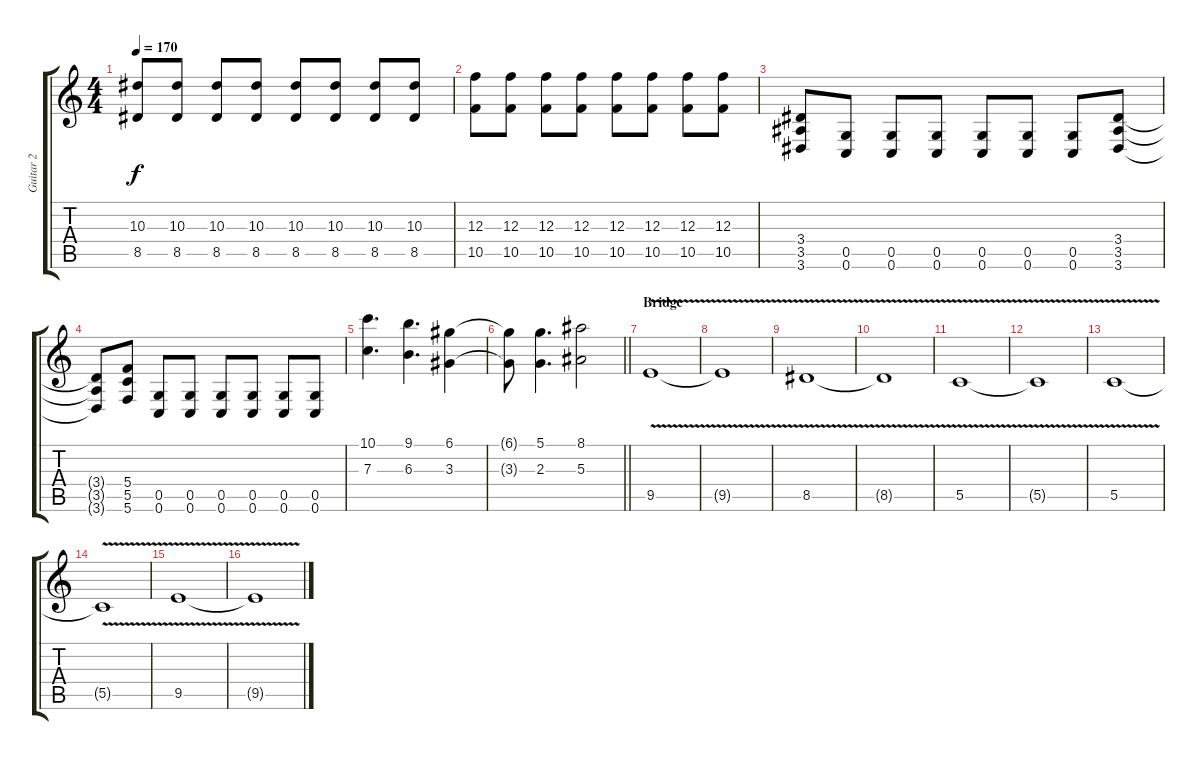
\track ("Guitar 2" "Guitar 2") {instrument distortionguitar}
\staff {score tabs}
\tuning (D4 A3 F3 C3 G2 C2) {hide}
\ts (4 4)
\tempo 170
\clef g2
\ks c
(10.3 8.5).8{dy f} (10.3 8.5).8 (10.3 8.5).8 (10.3 8.5).8 (10.3 8.5).8 (10.3 8.5).8 (10.3 8.5).8 (10.3 8.5).8 |
(12.3 10.5).8 (12.3 10.5).8 (12.3 10.5).8 (12.3 10.5).8 (12.3 10.5).8 (12.3 10.5).8 (12.3 10.5).8 (12.3 10.5).8 |
(3.4 3.5 3.6).8{volume 13 balance 16} (0.5 0.6).8 (0.5 0.6).8 (0.5 0.6).8 (0.5 0.6).8 (0.5 0.6).8 (0.5 0.6).8 (3.4 3.5 3.6).8 |
(3.4{t} 3.5{t} 3.6{t}).8 (5.4 5.5 5.6).8 (0.5 0.6).8 (0.5 0.6).8 (0.5 0.6).8 (0.5 0.6).8 (0.5 0.6).8 (0.5 0.6).8 |
(10.1 7.3).4{d volume 13 balance 8} (9.1 6.3).4{d} (6.1 3.3).4 |
\barLineRight lightlight
(6.1{t} 3.3{t}).8 (5.1 2.3).4{d} (8.1 5.3).2 |
\section ("" "Bridge")
9.5{v}.1 |
9.5{t}.1 |
8.5{v}.1 |
8.5{t}.1 |
5.5{v}.1 |
5.5{t}.1 |
5.5{v}.1 |
5.5{t}.1 |
9.5{v}.1 |
9.5{t}.1
